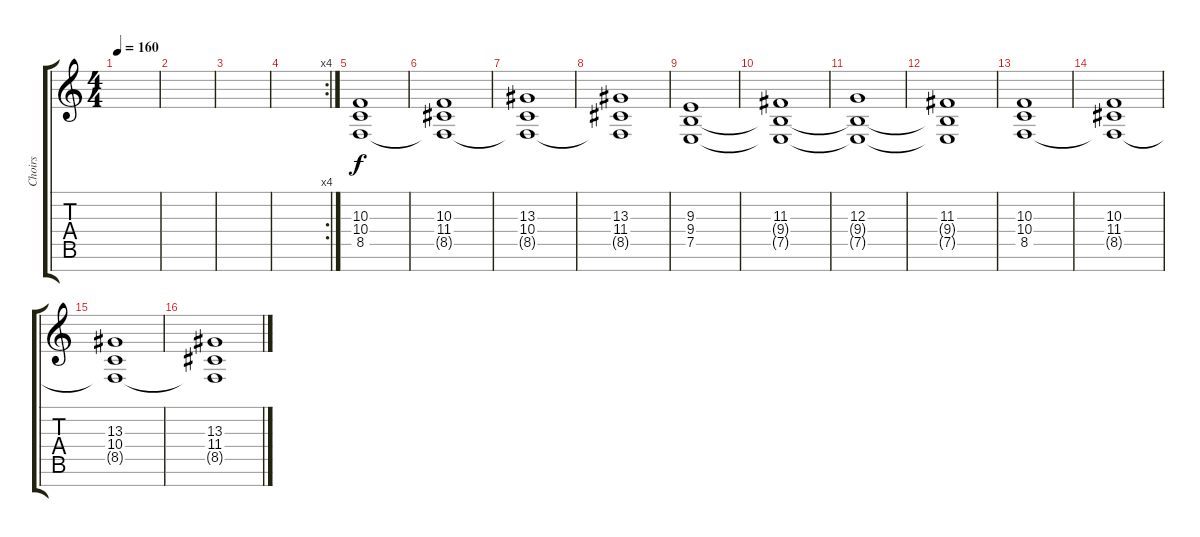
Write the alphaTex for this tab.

\track ("Choirs" "Choirs") {instrument choiraahs}
\staff {score tabs}
\tuning (E4 B3 G3 D3 A2 E2 B1) {hide}
\ts (4 4)
\tempo 160
\clef g2
\ks c
|
|
|
\rc 4
|
(10.3 10.4 8.5).1{dy f} |
(10.3 11.4 8.5{t}).1 |
(13.3 10.4 8.5{t}).1 |
(13.3 11.4 8.5{t}).1 |
(9.3 9.4 7.5).1 |
(11.3 9.4{t} 7.5{t}).1 |
(12.3 9.4{t} 7.5{t}).1 |
(11.3 9.4{t} 7.5{t}).1 |
(10.3 10.4 8.5).1 |
(10.3 11.4 8.5{t}).1 |
(13.3 10.4 8.5{t}).1 |
(13.3 11.4 8.5{t}).1
